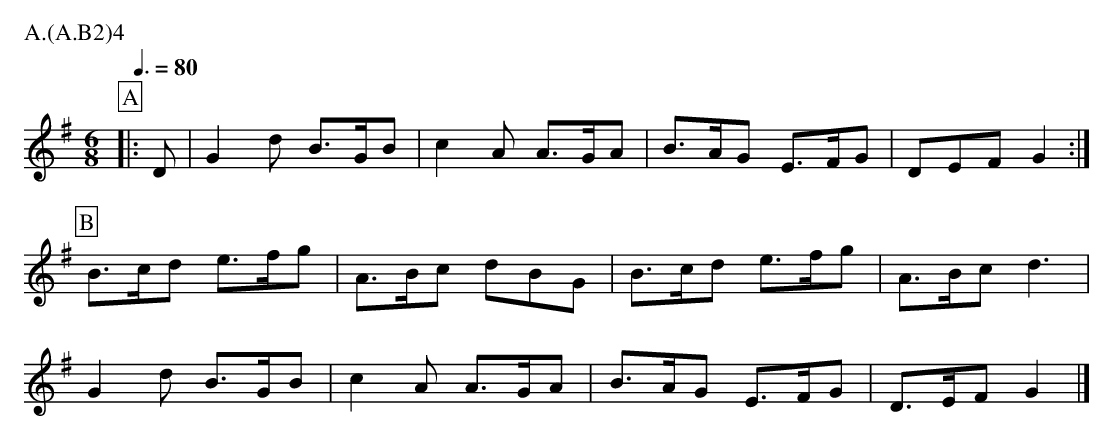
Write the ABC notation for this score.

X:1
T:Constant Billy Bampton
M:6/8
Q:3/8=80
P:A.(A.B2)4
K:Gmaj
P:A
|:D|G2d B>GB|c2A A>GA|B>AG E>FG|DEF G2:|
P:B
B>cd e>fg|A>Bc dBG|B>cd e>fg|A>Bc d3|
G2d B>GB|c2A A>GA|B>AG E>FG|D>EF G2|]
